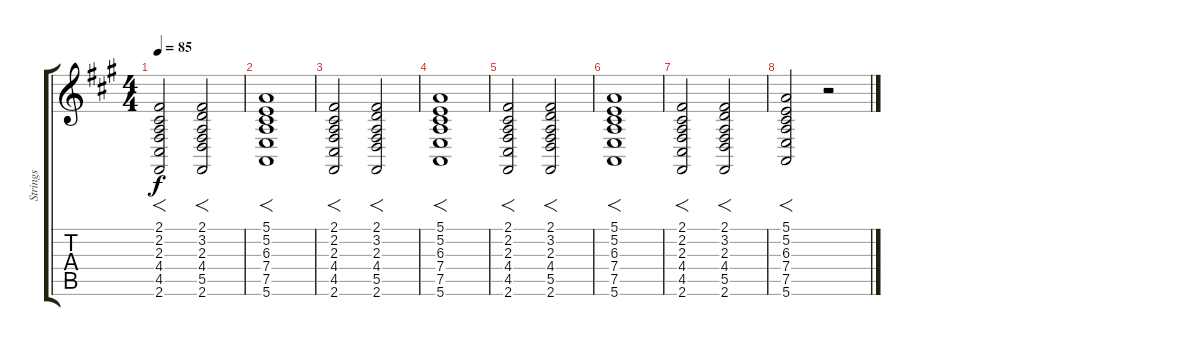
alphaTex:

\track ("Strings" "Strings") {instrument stringensemble1}
\staff {score tabs}
\tuning (E4 B3 G3 D3 A2 E2) {hide}
\ts (4 4)
\tempo 85
\clef g2
\ks a
(2.1 2.2 2.3 4.4 4.5 2.6).2{f dy f} (2.1 3.2 2.3 4.4 5.5 2.6).2{f} |
(5.1 5.2 6.3 7.4 7.5 5.6).1{f} |
(2.1 2.2 2.3 4.4 4.5 2.6).2{f} (2.1 3.2 2.3 4.4 5.5 2.6).2{f} |
(5.1 5.2 6.3 7.4 7.5 5.6).1{f} |
(2.1 2.2 2.3 4.4 4.5 2.6).2{f} (2.1 3.2 2.3 4.4 5.5 2.6).2{f} |
(5.1 5.2 6.3 7.4 7.5 5.6).1{f} |
(2.1 2.2 2.3 4.4 4.5 2.6).2{f} (2.1 3.2 2.3 4.4 5.5 2.6).2{f} |
(5.1 5.2 6.3 7.4 7.5 5.6).2{f} r.2
